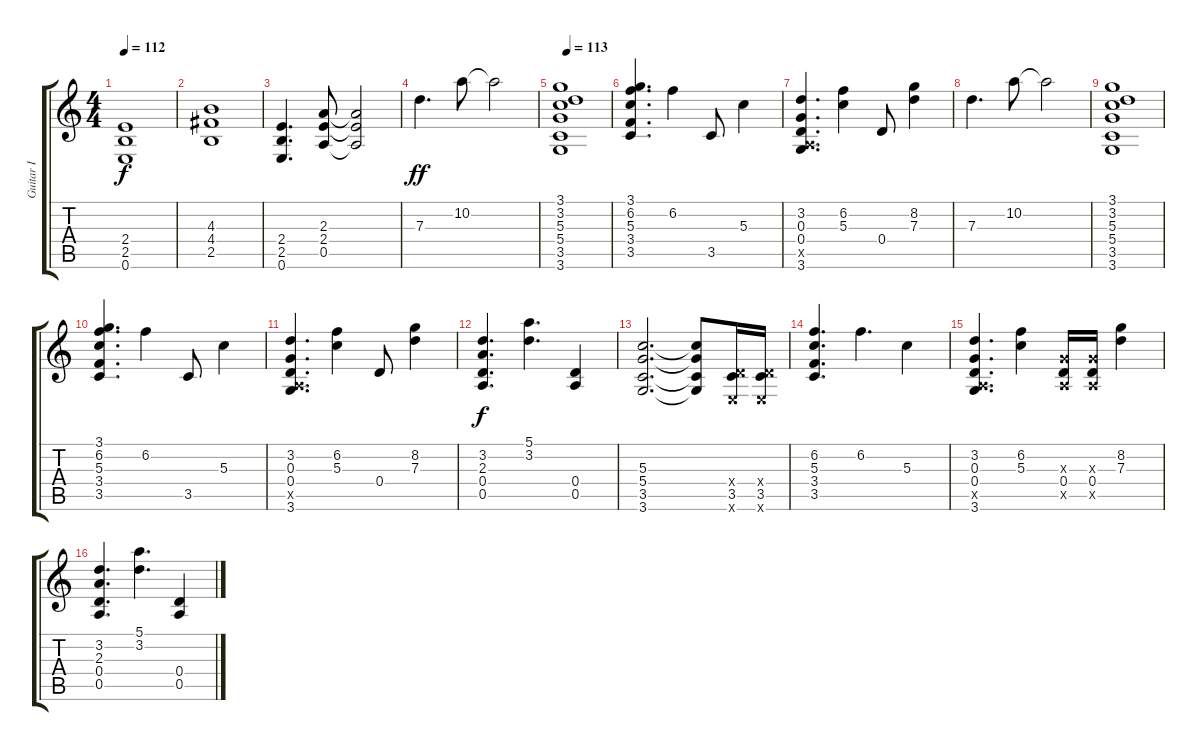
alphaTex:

\track ("Guitar I" "Guitar I") {instrument distortionguitar}
\staff {score tabs}
\tuning (E4 B3 G3 D3 A2 E2) {hide}
\ts (4 4)
\tempo 112
\clef g2
\ks c
(2.4 2.5 0.6).1{dy f} |
(4.3 4.4 2.5).1 |
(2.4 2.5 0.6).4{d} (2.3 2.4 0.5).8 (2.3{t} 2.4{t} 0.5{t}).2 |
7.3.4{d dy ff instrument acousticguitarsteel} 10.2.8 10.2{t}.2 |
\tempo 113
(3.1 3.2 5.3 5.4 3.5 3.6).1 |
(3.1 6.2 5.3 3.4 3.5).4{d} 6.2.4 3.5.8 5.3.4 |
(3.2 0.3 0.4 0.5{x} 3.6).4{d} (6.2 5.3).4 0.4.8 (8.2 7.3).4 |
7.3.4{d} 10.2.8 10.2{t}.2 |
(3.1 3.2 5.3 5.4 3.5 3.6).1 |
(3.1 6.2 5.3 3.4 3.5).4{d} 6.2.4 3.5.8 5.3.4 |
(3.2 0.3 0.4 0.5{x} 3.6).4{d} (6.2 5.3).4 0.4.8 (8.2 7.3).4 |
(3.2 2.3 0.4 0.5).4{d dy f volume 12 balance 6 instrument distortionguitar} (5.1 3.2).4{d} (0.4 0.5).4 |
(5.3 5.4 3.5 3.6).2{d} (5.3{t} 5.4{t} 3.5{t} 3.6{t}).8 (0.4{x} 3.5 0.6{x}).16 (0.4{x} 3.5 0.6{x}).16 |
(6.2 5.3 3.4 3.5).4{d} 6.2.4{d} 5.3.4 |
(3.2 0.3 0.4 0.5{x} 3.6).4{d} (6.2 5.3).4 (0.3{x} 0.4 0.5{x}).16 (0.3{x} 0.4 0.5{x}).16 (8.2 7.3).4 |
(3.2 2.3 0.4 0.5).4{d} (5.1 3.2).4{d} (0.4 0.5).4
